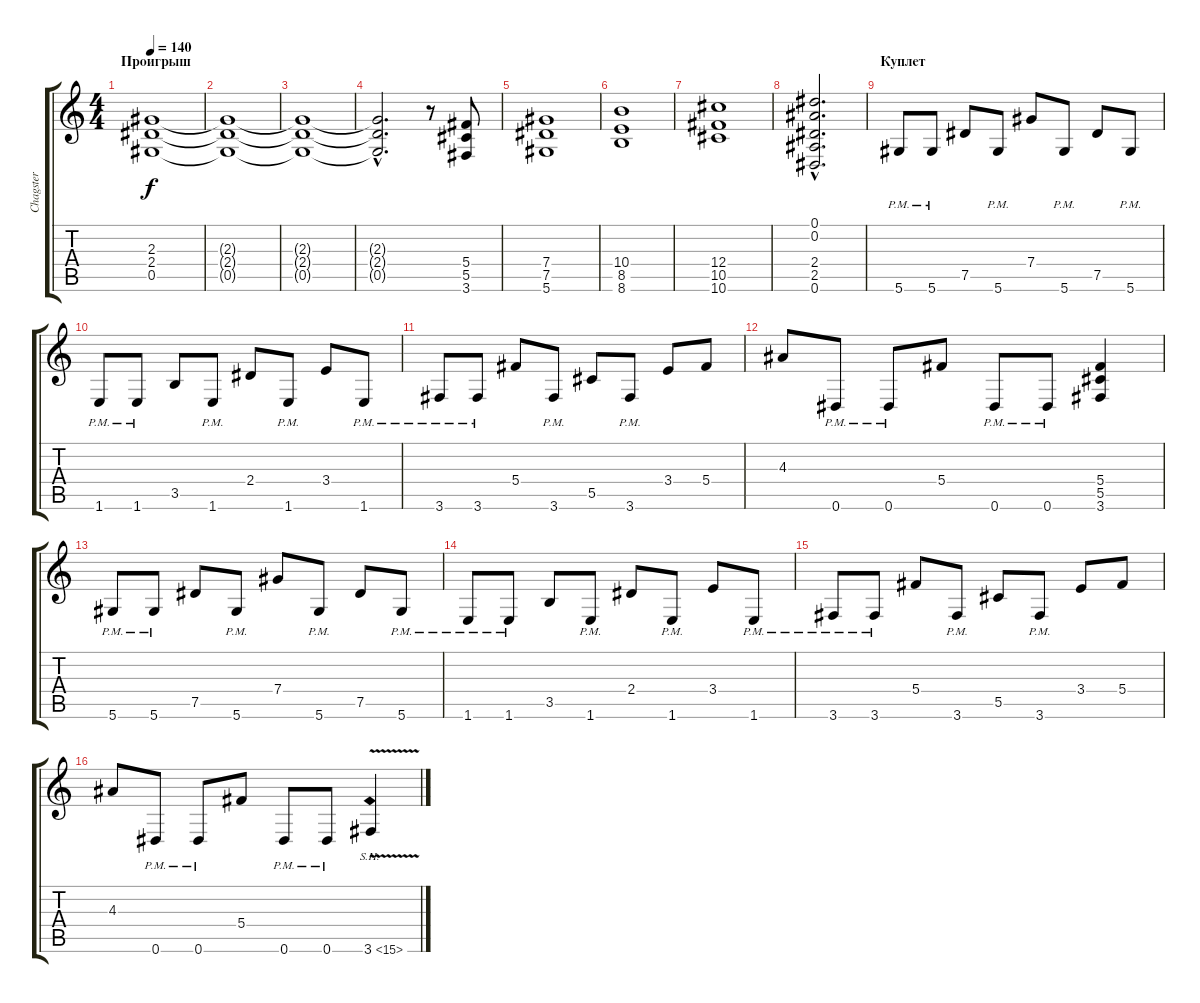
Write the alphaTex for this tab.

\track ("Chagster" "Chagster") {instrument distortionguitar}
\staff {score tabs}
\tuning (Eb4 Bb3 Gb3 Db3 Ab2 Eb2) {hide}
\ts (4 4)
\section ("" "Проигрыш")
\tempo 140
\clef g2
\ks c
(2.3 2.4 0.5).1{dy f} |
(2.3{t} 2.4{t} 0.5{t}).1 |
(2.3{t} 2.4{t} 0.5{t}).1 |
(2.3{hac t} 2.4{hac t} 0.5{hac t}).2{d} r.8 (5.4 5.5 3.6).8 |
(7.4 7.5 5.6).1 |
(10.4 8.5 8.6).1 |
(12.4 10.5 10.6).1 |
(0.1{hac} 0.2{hac} 2.4{hac} 2.5{hac} 0.6{hac}).2{d} |
\section ("" "Куплет")
5.6{pm}.8 5.6{pm}.8 7.5.8 5.6{pm}.8 7.4.8 5.6{pm}.8 7.5.8 5.6{pm}.8 |
1.6{pm}.8 1.6{pm}.8 3.5.8 1.6{pm}.8 2.4.8 1.6{pm}.8 3.4.8 1.6{pm}.8 |
3.6{pm}.8 3.6{pm}.8 5.4.8 3.6{pm}.8 5.5.8 3.6{pm}.8 3.4.8 5.4.8 |
4.3.8 0.6{pm}.8 0.6{pm}.8 5.4.8 0.6{pm}.8 0.6{pm}.8 (5.4 5.5 3.6).4 |
5.6{pm}.8 5.6{pm}.8 7.5.8 5.6{pm}.8 7.4.8 5.6{pm}.8 7.5.8 5.6{pm}.8 |
1.6{pm}.8 1.6{pm}.8 3.5.8 1.6{pm}.8 2.4.8 1.6{pm}.8 3.4.8 1.6{pm}.8 |
3.6{pm}.8 3.6{pm}.8 5.4.8 3.6{pm}.8 5.5.8 3.6{pm}.8 3.4.8 5.4.8 |
4.3.8 0.6{pm}.8 0.6{pm}.8 5.4.8 0.6{pm}.8 0.6{pm}.8 3.6{sh 12 v}.4
